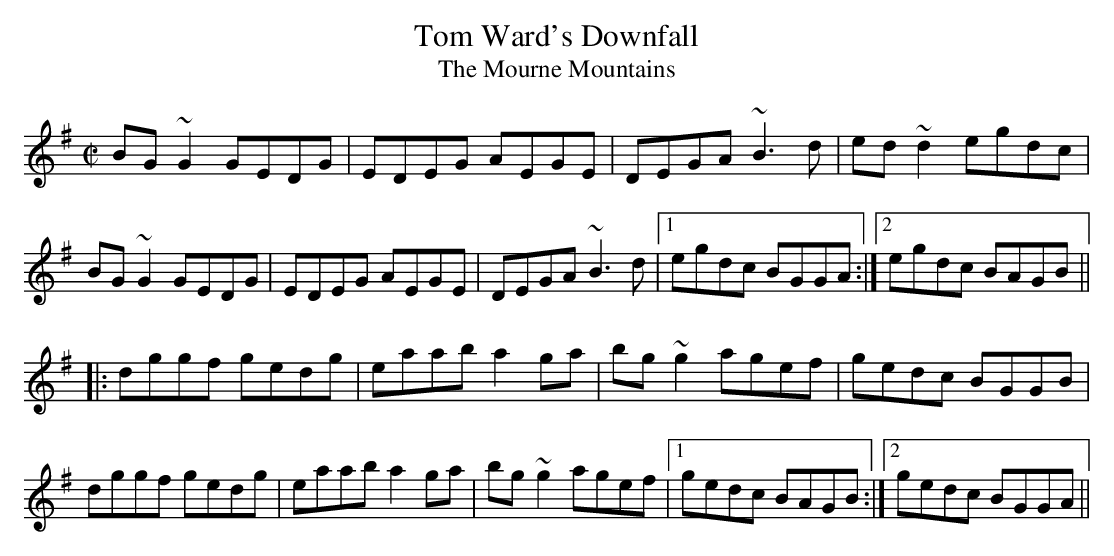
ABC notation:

X:1
T:Tom Ward's Downfall
T:Mourne Mountains, The
M:C|
K:G
BG~G2 GEDG|EDEG AEGE|DEGA ~B3d|ed~d2 egdc|
BG~G2 GEDG|EDEG AEGE|DEGA ~B3d|1 egdc BGGA:|2 egdc BAGB||
|:dggf gedg|eaab a2ga|bg~g2 agef|gedc BGGB|
dggf gedg|eaab a2ga|bg~g2 agef|1 gedc BAGB:|2 gedc BGGA||
